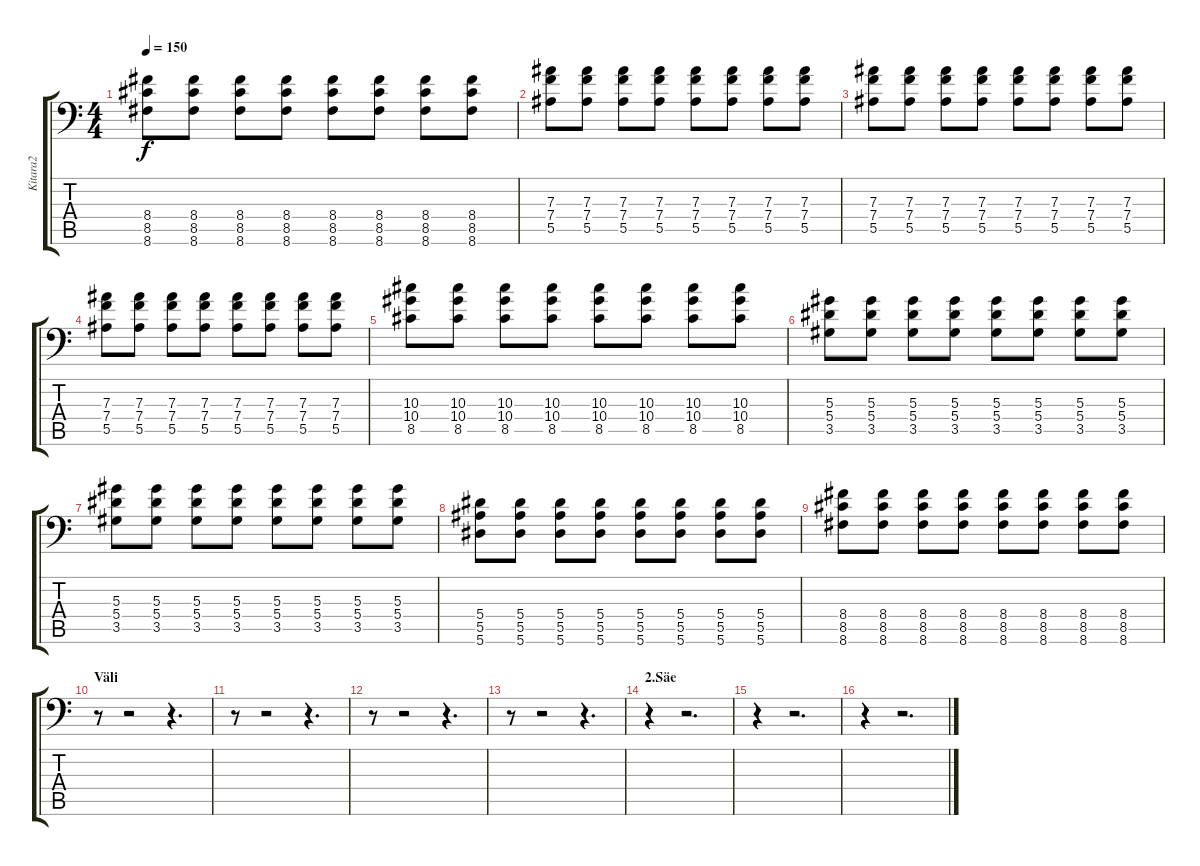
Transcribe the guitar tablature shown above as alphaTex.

\track ("Kitara2" "Kitara2") {instrument distortionguitar}
\staff {score tabs}
\tuning (C4 G3 Eb3 Bb2 F2 Bb1) {hide}
\ts (4 4)
\tempo 150
\clef f4
\ks c
(8.4 8.5 8.6).8{dy f} (8.4 8.5 8.6).8 (8.4 8.5 8.6).8 (8.4 8.5 8.6).8 (8.4 8.5 8.6).8 (8.4 8.5 8.6).8 (8.4 8.5 8.6).8 (8.4 8.5 8.6).8 |
(7.3 7.4 5.5).8 (7.3 7.4 5.5).8 (7.3 7.4 5.5).8 (7.3 7.4 5.5).8 (7.3 7.4 5.5).8 (7.3 7.4 5.5).8 (7.3 7.4 5.5).8 (7.3 7.4 5.5).8 |
(7.3 7.4 5.5).8 (7.3 7.4 5.5).8 (7.3 7.4 5.5).8 (7.3 7.4 5.5).8 (7.3 7.4 5.5).8 (7.3 7.4 5.5).8 (7.3 7.4 5.5).8 (7.3 7.4 5.5).8 |
(7.3 7.4 5.5).8 (7.3 7.4 5.5).8 (7.3 7.4 5.5).8 (7.3 7.4 5.5).8 (7.3 7.4 5.5).8 (7.3 7.4 5.5).8 (7.3 7.4 5.5).8 (7.3 7.4 5.5).8 |
(10.3 10.4 8.5).8 (10.3 10.4 8.5).8 (10.3 10.4 8.5).8 (10.3 10.4 8.5).8 (10.3 10.4 8.5).8 (10.3 10.4 8.5).8 (10.3 10.4 8.5).8 (10.3 10.4 8.5).8 |
(5.3 5.4 3.5).8 (5.3 5.4 3.5).8 (5.3 5.4 3.5).8 (5.3 5.4 3.5).8 (5.3 5.4 3.5).8 (5.3 5.4 3.5).8 (5.3 5.4 3.5).8 (5.3 5.4 3.5).8 |
(5.3 5.4 3.5).8 (5.3 5.4 3.5).8 (5.3 5.4 3.5).8 (5.3 5.4 3.5).8 (5.3 5.4 3.5).8 (5.3 5.4 3.5).8 (5.3 5.4 3.5).8 (5.3 5.4 3.5).8 |
(5.4 5.5 5.6).8 (5.4 5.5 5.6).8 (5.4 5.5 5.6).8 (5.4 5.5 5.6).8 (5.4 5.5 5.6).8 (5.4 5.5 5.6).8 (5.4 5.5 5.6).8 (5.4 5.5 5.6).8 |
(8.4 8.5 8.6).8 (8.4 8.5 8.6).8 (8.4 8.5 8.6).8 (8.4 8.5 8.6).8 (8.4 8.5 8.6).8 (8.4 8.5 8.6).8 (8.4 8.5 8.6).8 (8.4 8.5 8.6).8 |
\section ("" "Väli")
r.8 r.2 r.4{d} |
r.8 r.2 r.4{d} |
r.8 r.2 r.4{d} |
r.8 r.2 r.4{d} |
\section ("" "2.Säe")
r.4 r.2{d} |
r.4 r.2{d} |
r.4 r.2{d}
